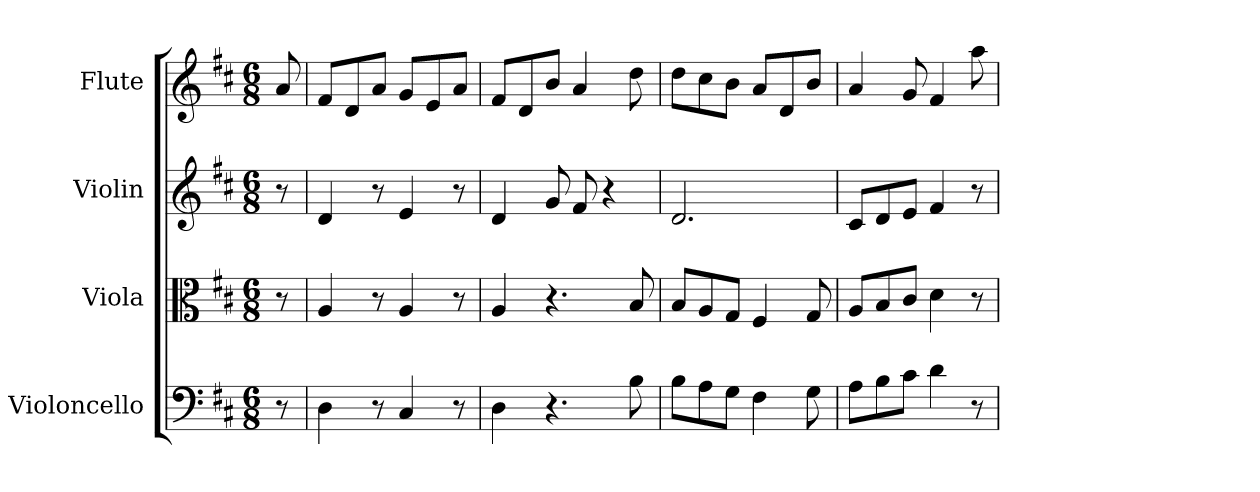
**kern	**kern	**kern	**kern
*part4	*part3	*part2	*part1
*staff4	*staff3	*staff2	*staff1
*I"Violoncello	*I"Viola	*I"Violin	*I"Flute
*I'Vc	*I'Vla	*I'Vln	*I'Fl
*clefF4	*clefC3	*	*
*k[f#c#]	*k[f#c#]	*k[f#c#]	*k[f#c#]
*D:	*D:	*D:	*D:
*M6/8	*M6/8	*M6/8	*M6/8
*MM132	*MM132	*MM132	*MM132
=	=	=	=
8r	8r	8r	8a
=1	=1	=1	=1
4D	4A	4d	8f#L
.	.	.	8d
8r	8r	8r	8aJ
4C#	4A	4e	8gL
.	.	.	8e
8r	8r	8r	8aJ
=2	=2	=2	=2
4D	4A	4d	8f#L
.	.	.	8d
4.r	4.r	8g	8bJ
.	.	8f#	4a
.	.	4r	.
8B	8B	.	8dd
=3	=3	=3	=3
8B\L	8B/L	2.d	8ddL
8A\	8A/	.	8cc#
8G\J	8G/J	.	8bJ
4F#	4F#	.	8aL
.	.	.	8d
8G	8G	.	8bJ
=4	=4	=4	=4
8A\L	8A/L	8c#L	4a
8B\	8B/	8d	.
8c#\J	8c#/J	8eJ	8g
4d	4d	4f#	4f#
8r	8r	8r	8aa
=	=	=	=
*-	*-	*-	*-
